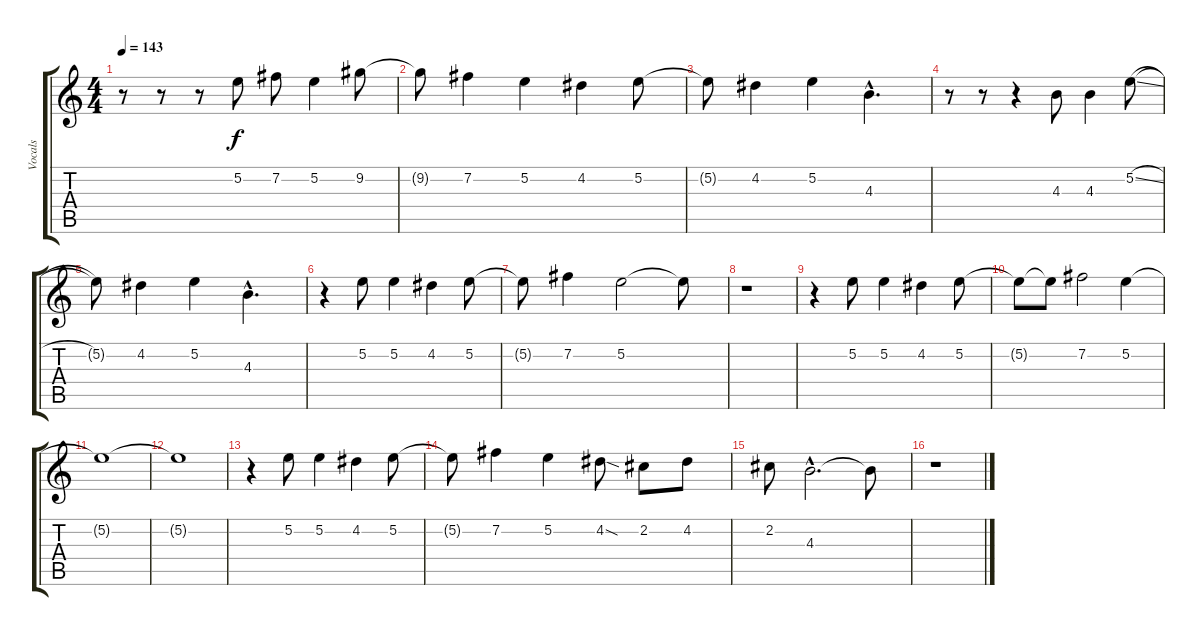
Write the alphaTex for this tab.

\track ("Vocals" "Vocals") {instrument electricguitarjazz}
\staff {score tabs}
\tuning (E4 B3 G3 D3 A2 E2) {hide}
\ts (4 4)
\tempo 143
\clef g2
\ks c
r.8{dy f} r.8 r.8 5.2.8 7.2.8 5.2.4 9.2.8 |
9.2{t}.8 7.2.4 5.2.4 4.2.4 5.2.8 |
5.2{t}.8 4.2.4 5.2.4 4.3{hac}.4{d} |
r.8 r.8 r.4 4.3.8 4.3.4 5.2{sl}.8 |
5.2{t}.8 4.2.4 5.2.4 4.3{hac}.4{d} |
r.4 5.2.8 5.2.4 4.2.4 5.2.8 |
5.2{t}.8 7.2.4 5.2.2 5.2{t}.8 |
r.1 |
r.4 5.2.8 5.2.4 4.2.4 5.2.8 |
5.2{t}.8 5.2{t}.8 7.2.2 5.2.4 |
5.2{t}.1 |
5.2{t}.1 |
r.4 5.2.8 5.2.4 4.2.4 5.2.8 |
5.2{t}.8 7.2.4 5.2.4 4.2{sod}.8 2.2.8 4.2.8 |
2.2.8 4.3{hac}.2{d} 4.3{t}.8 |
r.1
